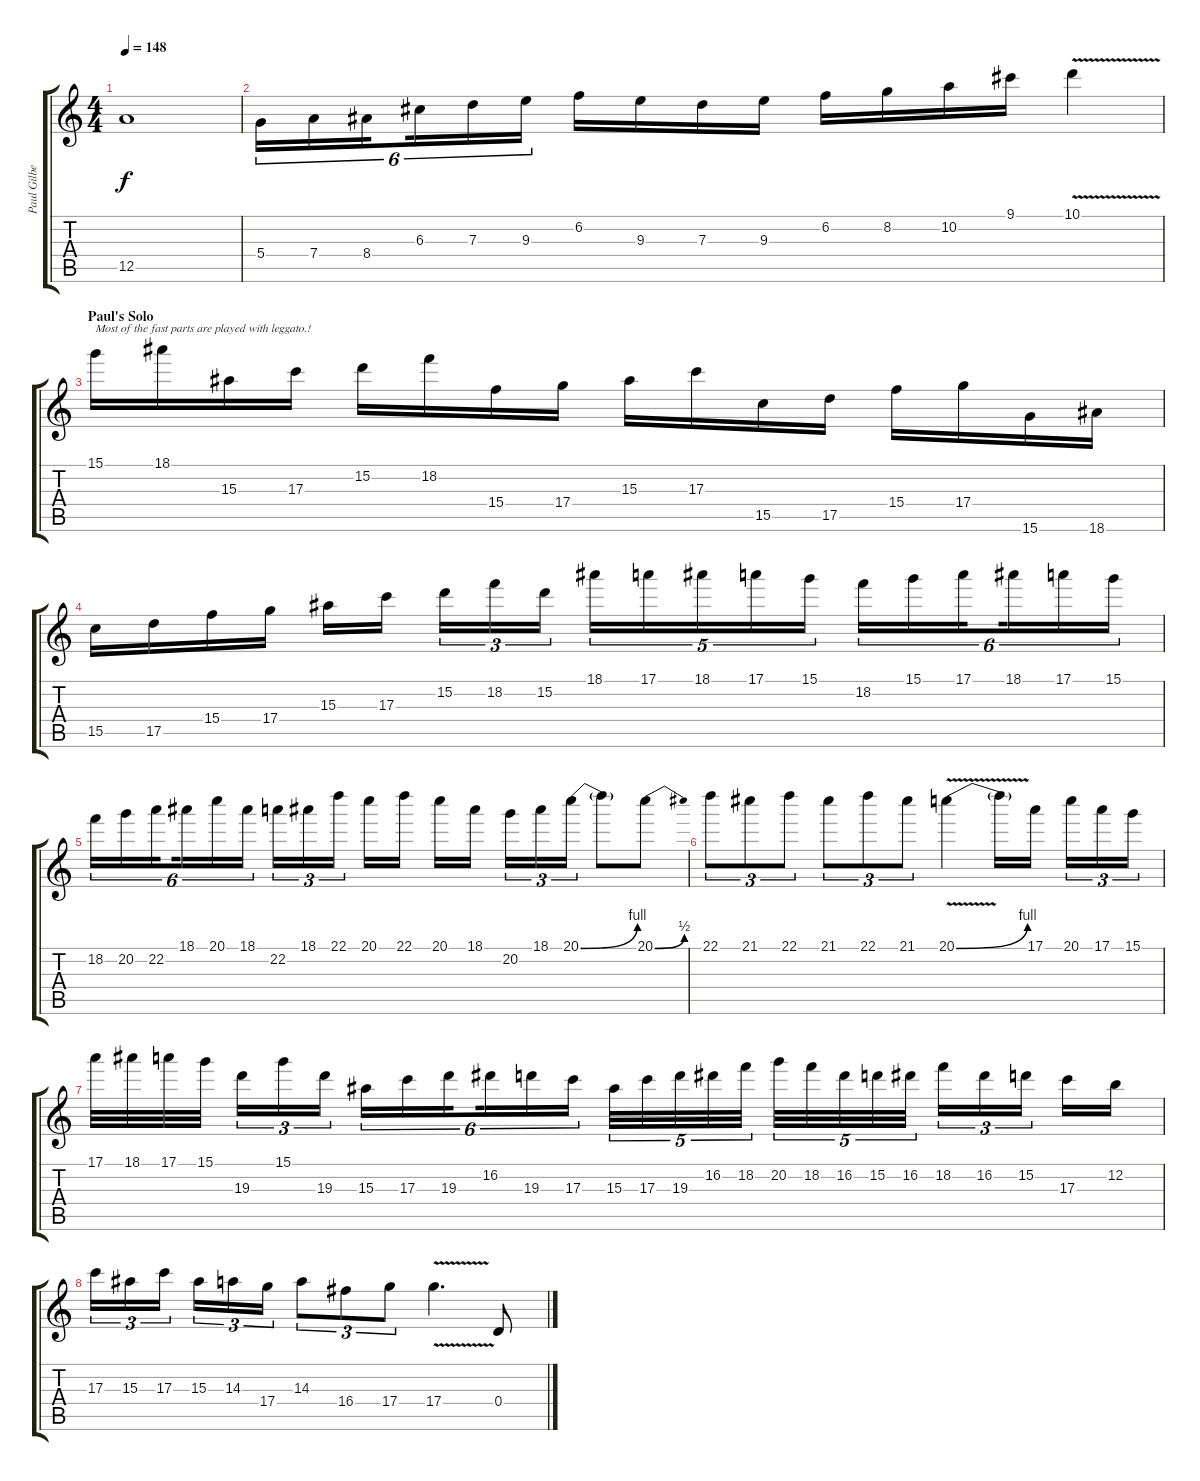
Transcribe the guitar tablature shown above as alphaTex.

\track ("Paul Gilbert" "Paul Gilbe") {instrument distortionguitar}
\staff {score tabs}
\tuning (E4 B3 G3 D3 A2 E2) {hide}
\ts (4 4)
\tempo 148
\clef g2
\ks c
12.5.1{dy f} |
5.4.16{tu (6 4)} 7.4.16{tu (6 4)} 8.4.16{tu (6 4) beam splitsecondary} 6.3.16{tu (6 4)} 7.3.16{tu (6 4)} 9.3.16{tu (6 4)} 6.2.16 9.3.16 7.3.16 9.3.16 6.2.16 8.2.16 10.2.16 9.1.16 10.1{v}.4 |
\section ("" "Paul's Solo")
15.1.16{txt "Most of the fast parts are played with leggato.!"} 18.1.16 15.3.16 17.3.16 15.2.16 18.2.16 15.4.16 17.4.16 15.3.16 17.3.16 15.5.16 17.5.16 15.4.16 17.4.16 15.6.16 18.6.16 |
15.5.16 17.5.16 15.4.16 17.4.16 15.3.16 17.3.16{beam splitsecondary} 15.2.16{tu (3 2)} 18.2.16{tu (3 2)} 15.2.16{tu (3 2)} 18.1.16{tu (5 4)} 17.1.16{tu (5 4)} 18.1.16{tu (5 4)} 17.1.16{tu (5 4)} 15.1.16{tu (5 4)} 18.2.16{tu (6 4)} 15.1.16{tu (6 4)} 17.1.16{tu (6 4) beam splitsecondary} 18.1.16{tu (6 4)} 17.1.16{tu (6 4)} 15.1.16{tu (6 4)} |
18.2.16{tu (6 4)} 20.2.16{tu (6 4)} 22.2.16{tu (6 4) beam splitsecondary} 18.1.16{tu (6 4)} 20.1.16{tu (6 4)} 18.1.16{tu (6 4)} 22.2.16{tu (3 2)} 18.1.16{tu (3 2)} 22.1.16{tu (3 2) beam splitsecondary} 20.1.16 22.1.16 20.1.16 18.1.16{beam splitsecondary} 20.2.16{tu (3 2)} 18.1.16{tu (3 2)} 20.1{be (bend 0 0 60 4)}.16{tu (3 2)} 20.1{t}.8 20.1{be (bend 0 0 60 2)}.8 |
22.1.8{tu (3 2)} 21.1.8{tu (3 2)} 22.1.8{tu (3 2)} 21.1.8{tu (3 2)} 22.1.8{tu (3 2)} 21.1.8{tu (3 2)} 20.1{be (bend 0 0 60 4) v}.4 20.1{t}.16 17.1.16{beam splitsecondary} 20.1.16{tu (3 2)} 17.1.16{tu (3 2)} 15.1.16{tu (3 2)} |
17.1.32 18.1.32 17.1.32 15.1.32{beam splitsecondary} 19.3.16{tu (3 2)} 15.1.16{tu (3 2)} 19.3.16{tu (3 2)} 15.3.16{tu (6 4)} 17.3.16{tu (6 4)} 19.3.16{tu (6 4) beam splitsecondary} 16.2.16{tu (6 4)} 19.3.16{tu (6 4)} 17.3.16{tu (6 4)} 15.3.32{tu (5 4)} 17.3.32{tu (5 4)} 19.3.32{tu (5 4)} 16.2.32{tu (5 4)} 18.2.32{tu (5 4) beam splitsecondary} 20.2.32{tu (5 4)} 18.2.32{tu (5 4)} 16.2.32{tu (5 4)} 15.2.32{tu (5 4)} 16.2.32{tu (5 4)} 18.2.16{tu (3 2)} 16.2.16{tu (3 2)} 15.2.16{tu (3 2) beam splitsecondary} 17.3.16 12.2.16 |
17.3.16{tu (3 2)} 15.3.16{tu (3 2)} 17.3.16{tu (3 2) beam splitsecondary} 15.3.16{tu (3 2)} 14.3.16{tu (3 2)} 17.4.16{tu (3 2)} 14.3.8{tu (3 2)} 16.4.8{tu (3 2)} 17.4.8{tu (3 2)} 17.4{v}.4{d} 0.4.8
